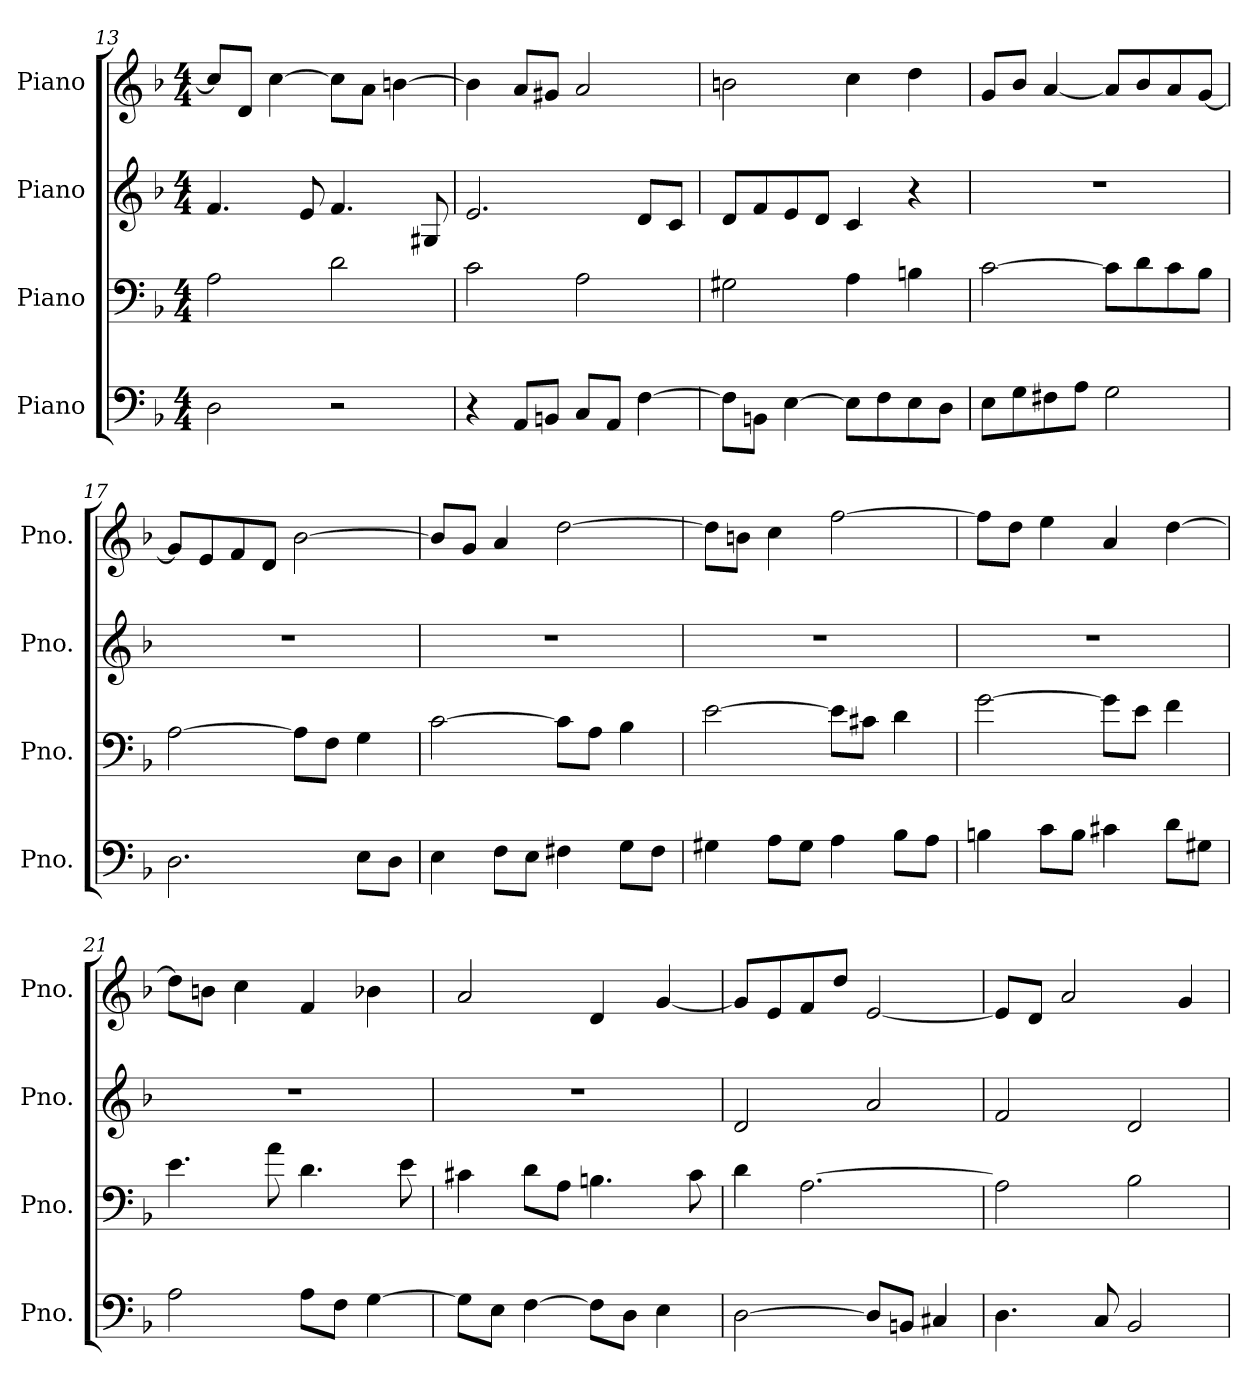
**kern	**kern	**kern	**kern
*part4	*part3	*part2	*part1
*staff4	*staff3	*staff2	*staff1
*I"Piano	*I"Piano	*I"Piano	*I"Piano
*I'Pno.	*I'Pno.	*I'Pno.	*I'Pno.
!!LO:LB:g=z
*clefF4	*clefF4	*clefG2	*clefG2
*k[b-]	*k[b-]	*k[b-]	*k[b-]
*M4/4	*M4/4	*M4/4	*M4/4
=13	=13	=13	=13
2D\	2A\	4.f/	8cc/L]
.	.	.	8d/J
.	.	.	[4cc\
.	.	8e/	.
2r	2d\	4.f/	8cc\L]
.	.	.	8a\J
.	.	.	[4bn\
.	.	8G#X/	.
=14	=14	=14	=14
4r	2c\	2.e/	4b\]
8AA/L	.	.	8a/L
8BBn/J	.	.	8g#X/J
8C/L	2A\	.	2a/
8AA/J	.	.	.
[4F\	.	8d/L	.
.	.	8c/J	.
=15	=15	=15	=15
8F\L]	2G#X\	8d/L	2bn\
8BBn\J	.	8f/	.
[4E\	.	8e/	.
.	.	8d/J	.
8E\L]	4A\	4c/	4cc\
8F\	.	.	.
8E\	4Bn\	4r	4dd\
8D\J	.	.	.
=16	=16	=16	=16
8E\L	[2c\	1r	8g/L
8G\	.	.	8b-/J
8F#X\	.	.	[4a/
8A\J	.	.	.
2G\	8c\L]	.	8a/L]
.	8d\	.	8b-/
.	8c\	.	8a/
.	8B-\J	.	[8g/J
!!LO:PB:g=z
=17	=17	=17	=17
2.D\	[2A\	1r	8g/L]
.	.	.	8e/
.	.	.	8f/
.	.	.	8d/J
.	8A\L]	.	[2b-\
.	8F\J	.	.
8E\L	4G\	.	.
8D\J	.	.	.
=18	=18	=18	=18
4E\	[2c\	1r	8b-/L]
.	.	.	8g/J
8F\L	.	.	4a/
8E\J	.	.	.
4F#X\	8c\L]	.	[2dd\
.	8A\J	.	.
8G\L	4B-\	.	.
8F#\J	.	.	.
=19	=19	=19	=19
4G#X\	[2e\	1r	8dd\L]
.	.	.	8bn\J
8A\L	.	.	4cc\
8G#\J	.	.	.
4A\	8e\L]	.	[2ff\
.	8c#X\J	.	.
8B-\L	4d\	.	.
8A\J	.	.	.
=20	=20	=20	=20
4Bn\	[2g\	1r	8ff\L]
.	.	.	8dd\J
8c\L	.	.	4ee\
8B\J	.	.	.
4c#X\	8g\L]	.	4a/
.	8e\J	.	.
8d\L	4f\	.	[4dd\
8G#X\J	.	.	.
!!LO:LB:g=z
=21	=21	=21	=21
2A\	4.e\	1r	8dd\L]
.	.	.	8bn\J
.	.	.	4cc\
.	8a\	.	.
8A\L	4.d\	.	4f/
8F\J	.	.	.
[4G\	.	.	4b-X\
.	8e\	.	.
=22	=22	=22	=22
8G\L]	4c#X\	1r	2a/
8E\J	.	.	.
[4F\	8d\L	.	.
.	8A\J	.	.
8F\L]	4.Bn\	.	4d/
8D\J	.	.	.
4E\	.	.	[4g/
.	8c#\	.	.
=23	=23	=23	=23
[2D\	4d\	2d/	8g/L]
.	.	.	8e/
.	[2.A\	.	8f/
.	.	.	8dd/J
8D/L]	.	2a/	[2e/
8BBn/J	.	.	.
4C#X/	.	.	.
=24	=24	=24	=24
4.D\	2A\]	2f/	8e/L]
.	.	.	8d/J
.	.	.	2a/
8C/	.	.	.
2BB-/	2B-\	2d/	.
.	.	.	4g/
=	=	=	=
*-	*-	*-	*-
